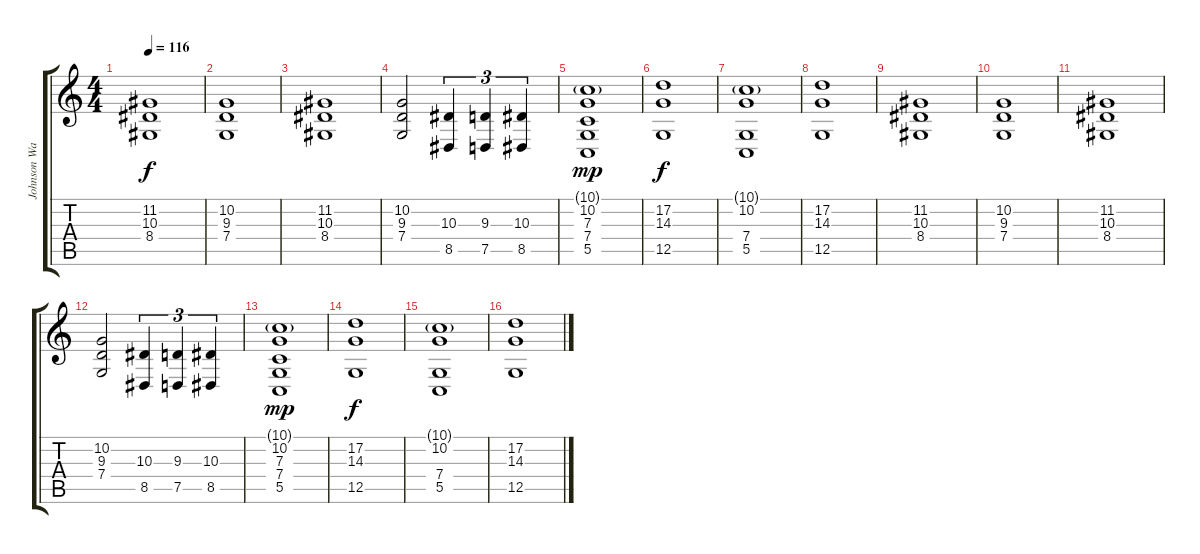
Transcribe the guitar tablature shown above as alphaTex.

\track ("Johnson Wang" "Johnson Wa") {instrument stringensemble2}
\staff {score tabs}
\tuning (D4 A3 F3 C3 G2 C2) {hide}
\ts (4 4)
\tempo 116
\clef g2
\ks c
(11.2 10.3 8.4).1{dy f} |
(10.2 9.3 7.4).1 |
(11.2 10.3 8.4).1 |
(10.2 9.3 7.4).2 (10.3 8.5).4{tu (3 2)} (9.3 7.5).4{tu (3 2)} (10.3 8.5).4{tu (3 2)} |
(10.1{g} 10.2 7.3 7.4 5.5).1{dy mp} |
(17.2 14.3 12.5).1{dy f} |
(10.1{g} 10.2 7.4 5.5).1 |
(17.2 14.3 12.5).1 |
(11.2 10.3 8.4).1 |
(10.2 9.3 7.4).1 |
(11.2 10.3 8.4).1 |
(10.2 9.3 7.4).2 (10.3 8.5).4{tu (3 2)} (9.3 7.5).4{tu (3 2)} (10.3 8.5).4{tu (3 2)} |
(10.1{g} 10.2 7.3 7.4 5.5).1{dy mp} |
(17.2 14.3 12.5).1{dy f} |
(10.1{g} 10.2 7.4 5.5).1 |
(17.2 14.3 12.5).1
